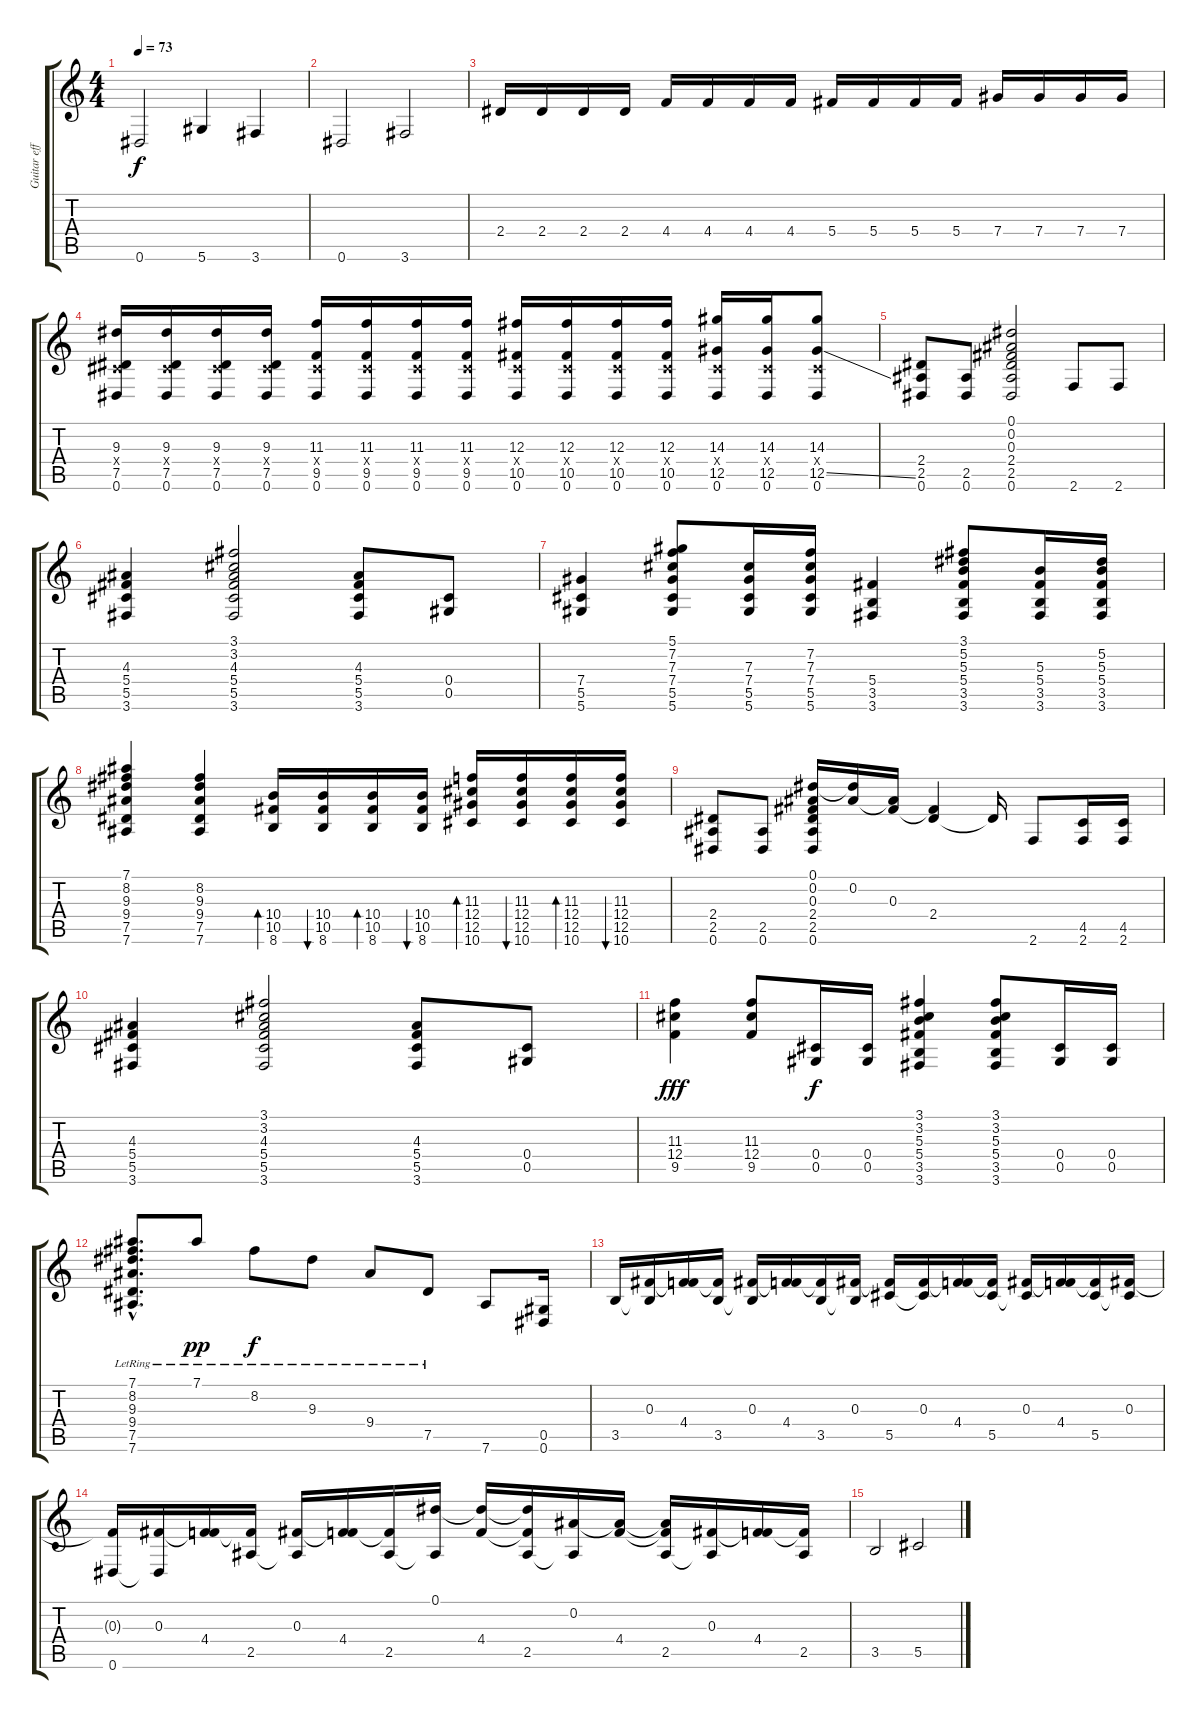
\track ("Guitar effects and volume (Jade)" "Guitar eff") {instrument electricguitarjazz}
\staff {score tabs}
\tuning (Eb4 Bb3 Gb3 Db3 Ab2 Eb2) {hide}
\ts (4 4)
\tempo 73
\clef g2
\ks c
0.6.2{dy f} 5.6.4 3.6.4 |
0.6.2 3.6.2 |
2.4.16{instrument overdrivenguitar} 2.4.16 2.4.16 2.4.16 4.4.16 4.4.16 4.4.16 4.4.16 5.4.16 5.4.16 5.4.16 5.4.16 7.4.16 7.4.16 7.4.16 7.4.16 |
(9.3 0.4{x} 7.5 0.6).16 (9.3 0.4{x} 7.5 0.6).16 (9.3 0.4{x} 7.5 0.6).16 (9.3 0.4{x} 7.5 0.6).16 (11.3 0.4{x} 9.5 0.6).16 (11.3 0.4{x} 9.5 0.6).16 (11.3 0.4{x} 9.5 0.6).16 (11.3 0.4{x} 9.5 0.6).16 (12.3 0.4{x} 10.5 0.6).16 (12.3 0.4{x} 10.5 0.6).16 (12.3 0.4{x} 10.5 0.6).16 (12.3 0.4{x} 10.5 0.6).16 (14.3 0.4{x} 12.5 0.6).16 (14.3 0.4{x} 12.5 0.6).16 (14.3 0.4{x} 12.5{ss} 0.6).8 |
(2.4 2.5 0.6).8 (2.5 0.6).8 (0.1 0.2 0.3 2.4 2.5 0.6).2 2.6.8 2.6.8 |
(4.3 5.4 5.5 3.6).4 (3.1 3.2 4.3 5.4 5.5 3.6).2 (4.3 5.4 5.5 3.6).8 (0.4 0.5).8 |
(7.4 5.5 5.6).4 (5.1 7.2 7.3 7.4 5.5 5.6).8 (7.3 7.4 5.5 5.6).16 (7.2 7.3 7.4 5.5 5.6).16 (5.4 3.5 3.6).4 (3.1 5.2 5.3 5.4 3.5 3.6).8 (5.3 5.4 3.5 3.6).16 (5.2 5.3 5.4 3.5 3.6).16 |
(7.1 8.2 9.3 9.4 7.5 7.6).4 (8.2 9.3 9.4 7.5 7.6).4 (10.4 10.5 8.6).16{bd 30} (10.4 10.5 8.6).16{bu 30} (10.4 10.5 8.6).16{bd 30} (10.4 10.5 8.6).16{bu 30} (11.3 12.4 12.5 10.6).16{bd 30} (11.3 12.4 12.5 10.6).16{bu 30} (11.3 12.4 12.5 10.6).16{bd 30} (11.3 12.4 12.5 10.6).16{bu 30} |
(2.4 2.5 0.6).8{instrument overdrivenguitar} (2.5 0.6).8 (0.1 0.2 0.3 2.4 2.5 0.6).16 (0.1{t} 0.2).16 (0.2{t} 0.3).16 (0.3{t} 2.4).4 2.4{t}.16 2.6.8 (4.5 2.6).16 (4.5 2.6).16 |
(4.3 5.4 5.5 3.6).4 (3.1 3.2 4.3 5.4 5.5 3.6).2 (4.3 5.4 5.5 3.6).8 (0.4 0.5).8 |
(11.3 12.4 9.5).4{dy fff} (11.3 12.4 9.5).8 (0.4 0.5).16{dy f} (0.4 0.5).16 (3.1 3.2 5.3 5.4 3.5 3.6).4 (3.1 3.2 5.3 5.4 3.5 3.6).8 (0.4 0.5).16 (0.4 0.5).16 |
(7.1{hac lr} 8.2{hac lr} 9.3{hac lr} 9.4{hac lr} 7.5{hac} 7.6{hac}).8{d} 7.1{lr}.8{dy pp} 8.2{lr}.8{dy f} 9.3{lr}.8 9.4{lr}.8 7.5{lr}.8 7.6.8 (0.5 0.6).16 |
3.5.16 (0.3 3.5{t}).16 (0.3{t} 4.4).16 (4.4{t} 3.5).16 (0.3 3.5{t}).16 (0.3{t} 4.4).16 (4.4{t} 3.5).16 (0.3 3.5{t}).16 (0.3{t} 5.5).16 (0.3 5.5{t}).16 (0.3{t} 4.4).16 (4.4{t} 5.5).16 (0.3 5.5{t}).16 (0.3{t} 4.4).16 (4.4{t} 5.5).16 (0.3 5.5{t}).16 |
(0.3{t} 0.6).16 (0.3 0.6{t}).16 (0.3{t} 4.4).16 (4.4{t} 2.5).16 (0.3 2.5{t}).16 (0.3{t} 4.4).16 (4.4{t} 2.5).16 (0.1 2.5{t}).16 (0.1{t} 4.4).16 (0.1{t} 4.4{t} 2.5).16 (0.2 2.5{t}).16 (0.2{t} 4.4).16 (0.2{t} 4.4{t} 2.5).16 (0.3 2.5{t}).16 (0.3{t} 4.4).16 (4.4{t} 2.5).16 |
3.5.2{instrument electricguitarjazz} 5.5.2
